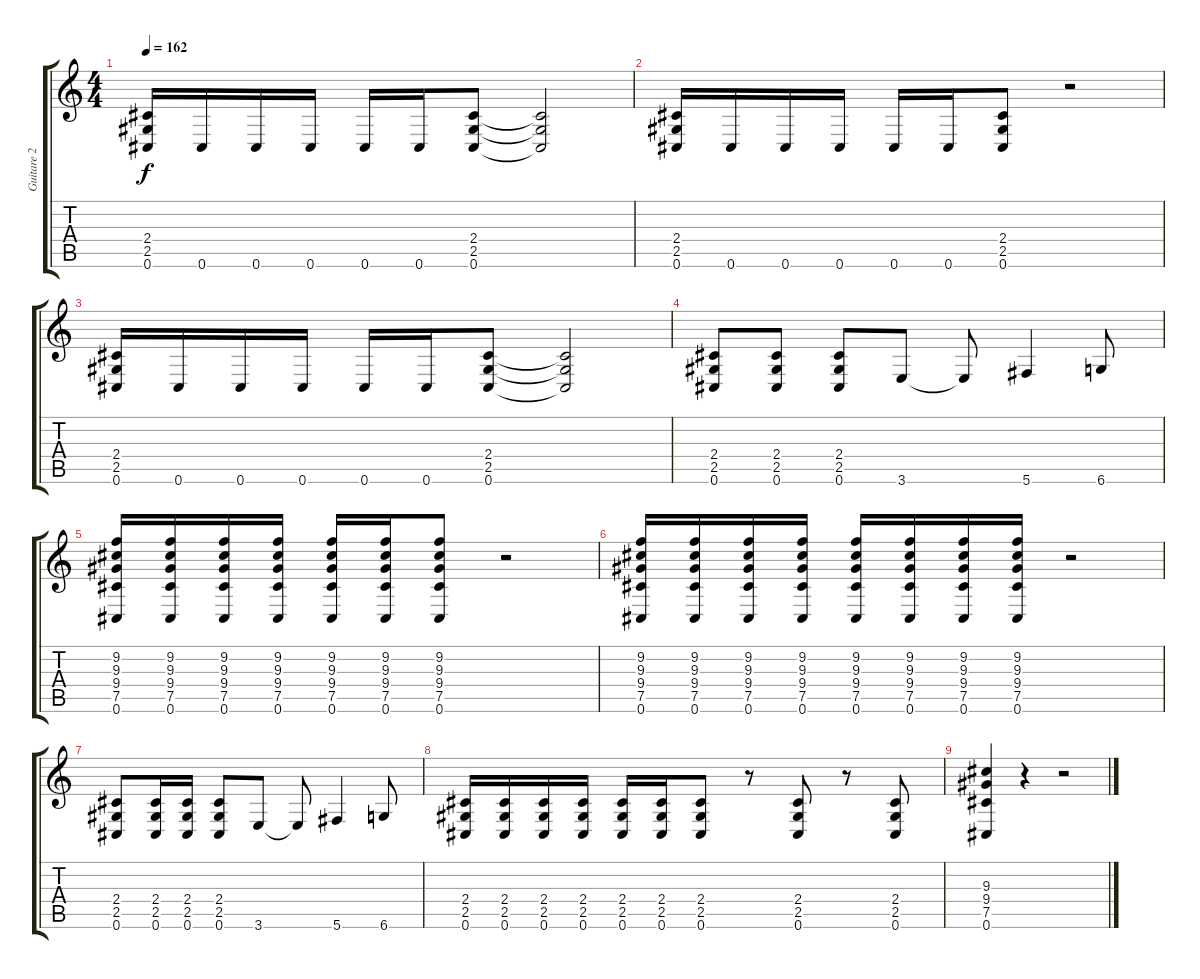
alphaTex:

\track ("Guitare 2" "Guitare 2") {instrument distortionguitar}
\staff {score tabs}
\tuning (Db4 Ab3 E3 B2 Gb2 Db2) {hide}
\ts (4 4)
\tempo 162
\clef g2
\ks c
(2.4 2.5 0.6).16{dy f} 0.6.16 0.6.16 0.6.16 0.6.16 0.6.16 (2.4 2.5 0.6).8 (2.4{t} 2.5{t} 0.6{t}).2 |
(2.4 2.5 0.6).16 0.6.16 0.6.16 0.6.16 0.6.16 0.6.16 (2.4 2.5 0.6).8 r.2 |
(2.4 2.5 0.6).16 0.6.16 0.6.16 0.6.16 0.6.16 0.6.16 (2.4 2.5 0.6).8 (2.4{t} 2.5{t} 0.6{t}).2 |
(2.4 2.5 0.6).8 (2.4 2.5 0.6).8 (2.4 2.5 0.6).8 3.6.8 3.6{t}.8 5.6.4 6.6.8 |
(9.2 9.3 9.4 7.5 0.6).16 (9.2 9.3 9.4 7.5 0.6).16 (9.2 9.3 9.4 7.5 0.6).16 (9.2 9.3 9.4 7.5 0.6).16 (9.2 9.3 9.4 7.5 0.6).16 (9.2 9.3 9.4 7.5 0.6).16 (9.2 9.3 9.4 7.5 0.6).8 r.2 |
(9.2 9.3 9.4 7.5 0.6).16 (9.2 9.3 9.4 7.5 0.6).16 (9.2 9.3 9.4 7.5 0.6).16 (9.2 9.3 9.4 7.5 0.6).16 (9.2 9.3 9.4 7.5 0.6).16 (9.2 9.3 9.4 7.5 0.6).16 (9.2 9.3 9.4 7.5 0.6).16 (9.2 9.3 9.4 7.5 0.6).16 r.2 |
(2.4 2.5 0.6).8 (2.4 2.5 0.6).16 (2.4 2.5 0.6).16 (2.4 2.5 0.6).8 3.6.8 3.6{t}.8 5.6.4 6.6.8 |
(2.4 2.5 0.6).16 (2.4 2.5 0.6).16 (2.4 2.5 0.6).16 (2.4 2.5 0.6).16 (2.4 2.5 0.6).16 (2.4 2.5 0.6).16 (2.4 2.5 0.6).8 r.8 (2.4 2.5 0.6).8 r.8 (2.4 2.5 0.6).8 |
(9.3 9.4 7.5 0.6).4 r.4 r.2
